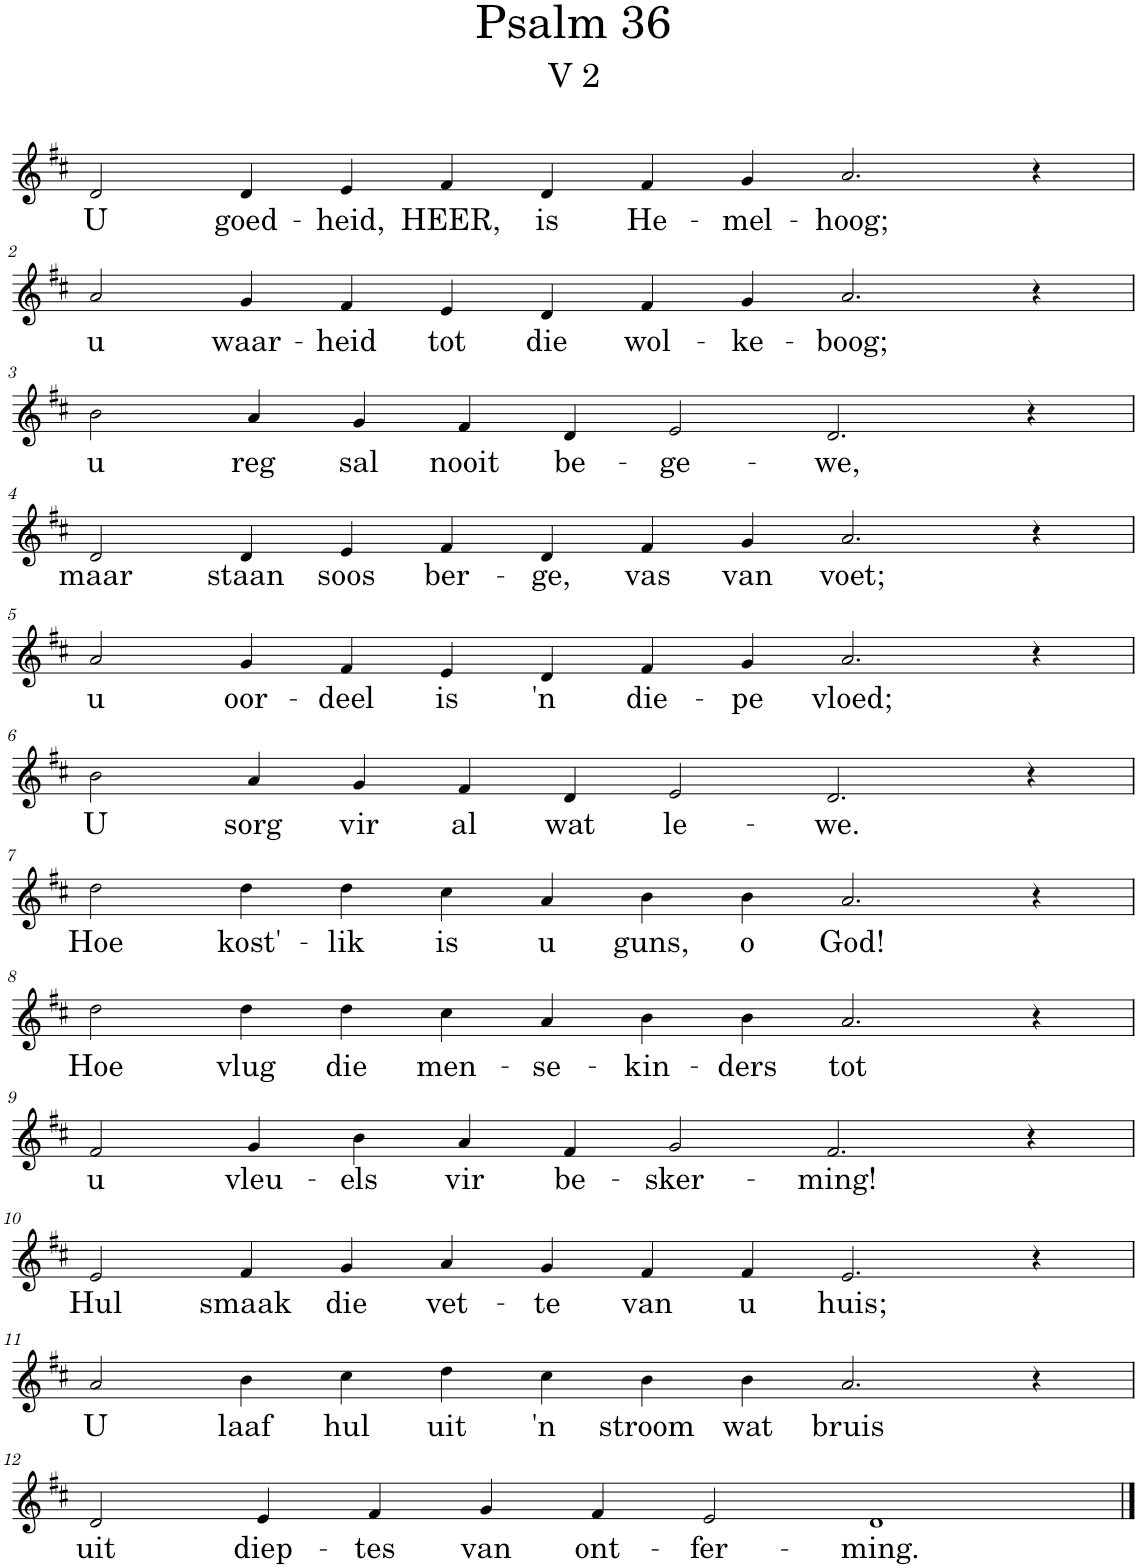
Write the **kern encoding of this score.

**kern	**text
*part1	*part1
*staff1	*staff1
*I"Pipe Organ	*
*I'Org.	*
*clefG2	*
*k[f#c#]	*
*M12/4	*
=1	=1
!	!LO:LY:b
2d/	U
!	!LO:LY:b
4d/	goed-
!	!LO:LY:b
4e/	-heid,
!	!LO:LY:b
4f#/	HEER,
!	!LO:LY:b
4d/	is
!	!LO:LY:b
4f#/	He-
!	!LO:LY:b
4g/	-mel-
!	!LO:LY:b
2.a/	-hoog;
4r	.
!!LO:LB:g=z
=2	=2
!	!LO:LY:b
2a/	u
!	!LO:LY:b
4g/	waar-
!	!LO:LY:b
4f#/	-heid
!	!LO:LY:b
4e/	tot
!	!LO:LY:b
4d/	die
!	!LO:LY:b
4f#/	wol-
!	!LO:LY:b
4g/	-ke-
!	!LO:LY:b
2.a/	-boog;
4r	.
!!LO:LB:g=z
=3	=3
!	!LO:LY:b
2b\	u
!	!LO:LY:b
4a/	reg
!	!LO:LY:b
4g/	sal
!	!LO:LY:b
4f#/	nooit
!	!LO:LY:b
4d/	be-
!	!LO:LY:b
2e/	-ge-
!	!LO:LY:b
2.d/	-we,
4r	.
!!LO:LB:g=z
=4	=4
!	!LO:LY:b
2d/	maar
!	!LO:LY:b
4d/	staan
!	!LO:LY:b
4e/	soos
!	!LO:LY:b
4f#/	ber-
!	!LO:LY:b
4d/	-ge,
!	!LO:LY:b
4f#/	vas
!	!LO:LY:b
4g/	van
!	!LO:LY:b
2.a/	voet;
4r	.
!!LO:LB:g=z
=5	=5
!	!LO:LY:b
2a/	u
!	!LO:LY:b
4g/	oor-
!	!LO:LY:b
4f#/	-deel
!	!LO:LY:b
4e/	is
!	!LO:LY:b
4d/	'n
!	!LO:LY:b
4f#/	die-
!	!LO:LY:b
4g/	-pe
!	!LO:LY:b
2.a/	vloed;
4r	.
!!LO:LB:g=z
=6	=6
!	!LO:LY:b
2b\	U
!	!LO:LY:b
4a/	sorg
!	!LO:LY:b
4g/	vir
!	!LO:LY:b
4f#/	al
!	!LO:LY:b
4d/	wat
!	!LO:LY:b
2e/	le-
!	!LO:LY:b
2.d/	-we.
4r	.
!!LO:LB:g=z
=7	=7
!	!LO:LY:b
2dd\	Hoe
!	!LO:LY:b
4dd\	kost'-
!	!LO:LY:b
4dd\	-lik
!	!LO:LY:b
4cc#\	is
!	!LO:LY:b
4a/	u
!	!LO:LY:b
4b\	guns,
!	!LO:LY:b
4b\	o
!	!LO:LY:b
2.a/	God!
4r	.
!!LO:LB:g=z
=8	=8
!	!LO:LY:b
2dd\	Hoe
!	!LO:LY:b
4dd\	vlug
!	!LO:LY:b
4dd\	die
!	!LO:LY:b
4cc#\	men-
!	!LO:LY:b
4a/	-se-
!	!LO:LY:b
4b\	-kin-
!	!LO:LY:b
4b\	-ders
!	!LO:LY:b
2.a/	tot
4r	.
!!LO:LB:g=z
=9	=9
!	!LO:LY:b
2f#/	u
!	!LO:LY:b
4g/	vleu-
!	!LO:LY:b
4b\	-els
!	!LO:LY:b
4a/	vir
!	!LO:LY:b
4f#/	be-
!	!LO:LY:b
2g/	-sker-
!	!LO:LY:b
2.f#/	-ming!
4r	.
!!LO:LB:g=z
=10	=10
!	!LO:LY:b
2e/	Hul
!	!LO:LY:b
4f#/	smaak
!	!LO:LY:b
4g/	die
!	!LO:LY:b
4a/	vet-
!	!LO:LY:b
4g/	-te
!	!LO:LY:b
4f#/	van
!	!LO:LY:b
4f#/	u
!	!LO:LY:b
2.e/	huis;
4r	.
!!LO:LB:g=z
=11	=11
!	!LO:LY:b
2a/	U
!	!LO:LY:b
4b\	laaf
!	!LO:LY:b
4cc#\	hul
!	!LO:LY:b
4dd\	uit
!	!LO:LY:b
4cc#\	'n
!	!LO:LY:b
4b\	stroom
!	!LO:LY:b
4b\	wat
!	!LO:LY:b
2.a/	bruis
4r	.
!!LO:LB:g=z
=12	=12
!	!LO:LY:b
2d/	uit
!	!LO:LY:b
4e/	diep-
!	!LO:LY:b
4f#/	-tes
!	!LO:LY:b
4g/	van
!	!LO:LY:b
4f#/	ont-
!	!LO:LY:b
2e/	-fer-
!	!LO:LY:b
1d	-ming.
==	==
*-	*-
